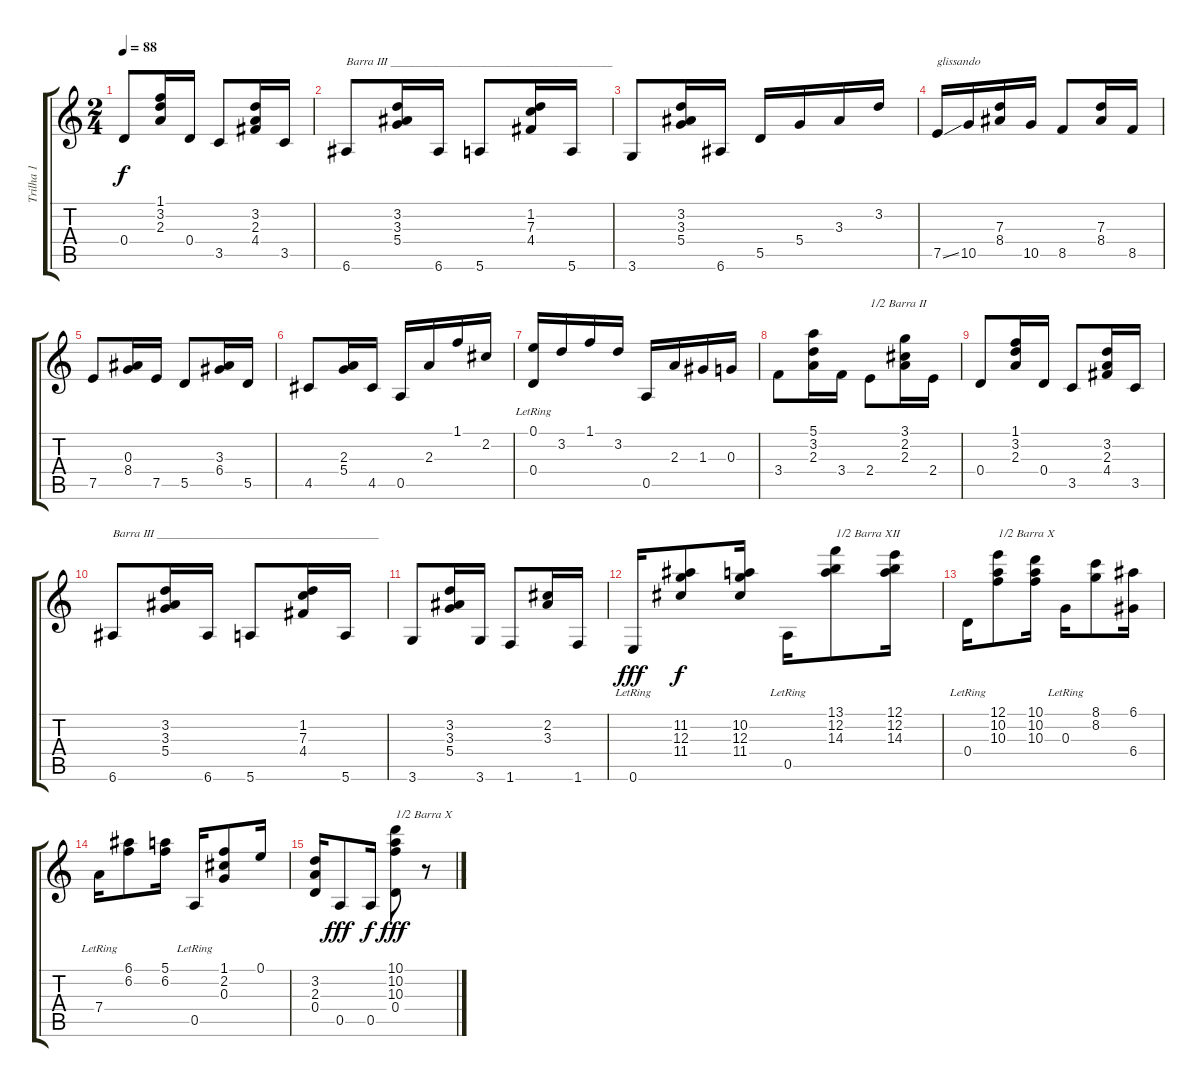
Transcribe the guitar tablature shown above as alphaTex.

\track ("Trilha 1" "Trilha 1") {instrument acousticguitarnylon}
\staff {score tabs}
\tuning (E4 B3 G3 D3 A2 E2) {hide}
\ts (2 4)
\tempo 88
\clef g2
\ks c
0.4.8{dy f} (1.1 3.2 2.3).16 0.4.16 3.5.8 (3.2 2.3 4.4).16 3.5.16 |
6.6.8{txt "Barra III _____________________________________"} (3.2 3.3 5.4).16 6.6.16 5.6.8 (1.2 7.3 4.4).16 5.6.16 |
3.6.8 (3.2 3.3 5.4).16 6.6.16 5.5.16 5.4.16 3.3.16 3.2.16 |
7.5{ss}.16{txt "glissando"} 10.5.16 (7.3 8.4).16 10.5.16 8.5.8 (7.3 8.4).16 8.5.16 |
7.5.8 (0.3 8.4).16 7.5.16 5.5.8 (3.3 6.4).16 5.5.16 |
4.5.8 (2.3 5.4).16 4.5.16 0.5.16 2.3.16 1.1.16 2.2.16 |
(0.1 0.4{lr}).16 3.2.16 1.1.16 3.2.16 0.5.16 2.3.16 1.3.16 0.3.16 |
3.4.8 (5.1 3.2 2.3).16 3.4.16 2.4.8{txt "1/2 Barra II"} (3.1 2.2 2.3).16 2.4.16 |
0.4.8 (1.1 3.2 2.3).16 0.4.16 3.5.8 (3.2 2.3 4.4).16 3.5.16 |
6.6.8{txt "Barra III _____________________________________"} (3.2 3.3 5.4).16 6.6.16 5.6.8 (1.2 7.3 4.4).16 5.6.16 |
3.6.8 (3.2 3.3 5.4).16 3.6.16 1.6.8 (2.2 3.3).16 1.6.16 |
0.6{lr}.16{dy fff} (11.2 12.3 11.4).8{dy f} (10.2 12.3 11.4).16 0.5{lr}.16 (13.1 12.2 14.3).8{txt "1/2 Barra XII"} (12.1 12.2 14.3).16 |
0.4{lr}.16 (12.1 10.2 10.3).8{txt "1/2 Barra X"} (10.1 10.2 10.3).16 0.3{lr}.16 (8.1 8.2).8 (6.1 6.4).16 |
7.4{lr}.16 (6.1 6.2).8 (5.1 6.2).16 0.5{lr}.16 (1.1 2.2 0.3).8 0.1.16 |
(3.2 2.3 0.4).16 0.5.8{dy fff} 0.5.16{dy f} (10.1 10.2 10.3 0.4).8{txt "1/2 Barra X" dy fff} r.8
